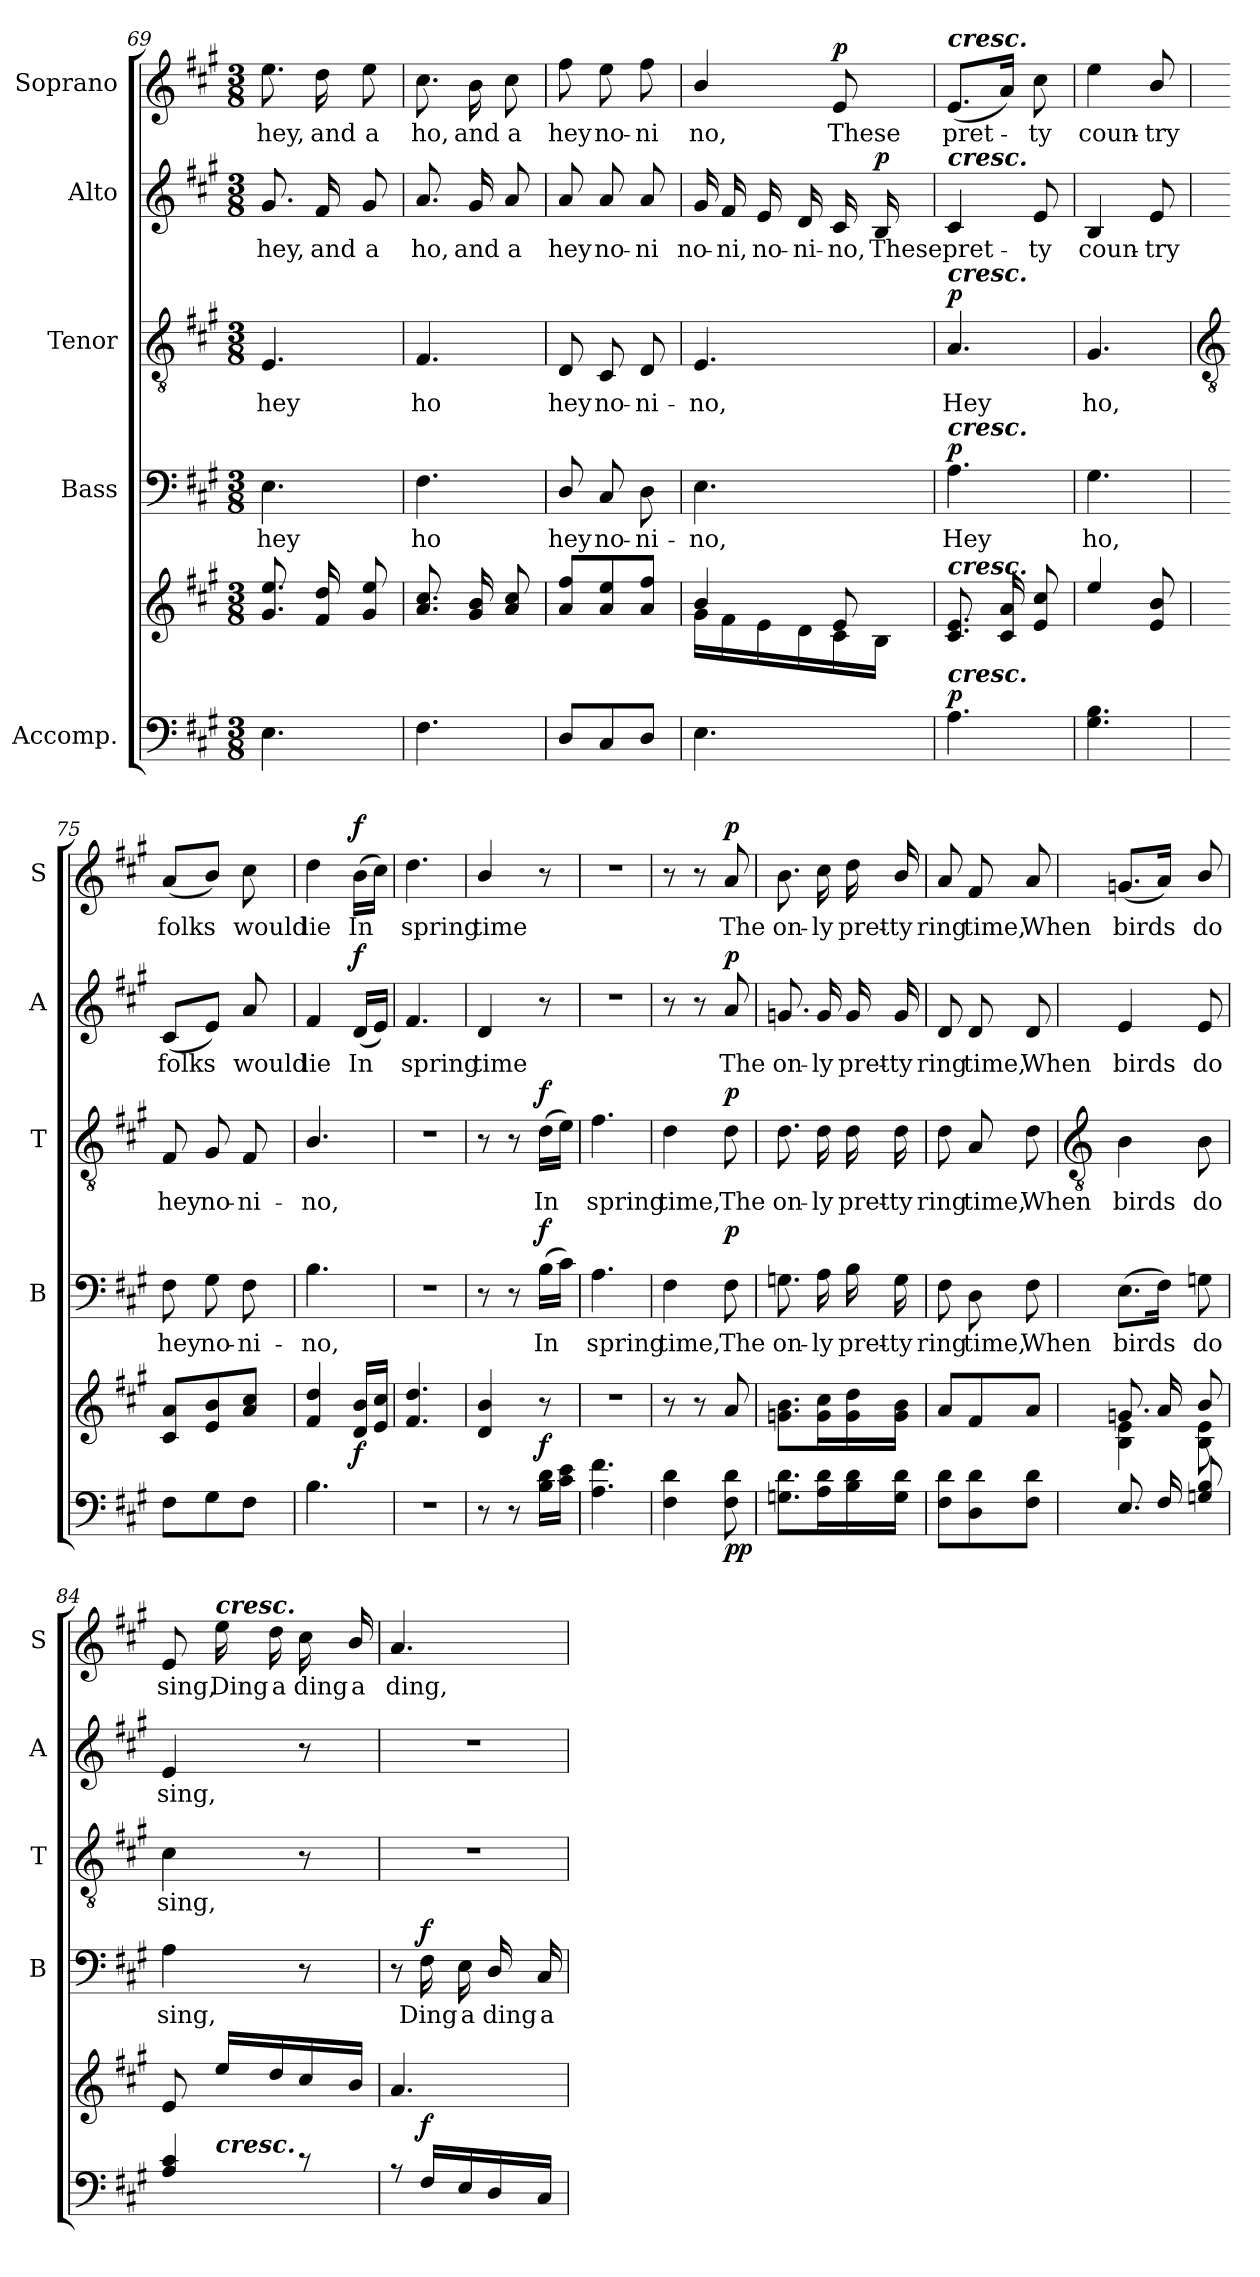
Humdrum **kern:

**kern	**kern	**dynam	**kern	**text	**dynam	**kern	**text	**dynam	**kern	**text	**dynam	**kern	**text	**dynam
*part5	*part5	*part5	*part4	*part4	*part4	*part3	*part3	*part3	*part2	*part2	*part2	*part1	*part1	*part1
*staff6	*staff5	*staff5/6	*staff4	*staff4	*staff4	*staff3	*staff3	*staff3	*staff2	*staff2	*staff2	*staff1	*staff1	*staff1
*I"Accomp.	*	*	*I"Bass	*	*	*I"Tenor	*	*	*I"Alto	*	*	*I"Soprano	*	*
*	*	*	*I'B	*	*	*I'T	*	*	*I'A	*	*	*I'S	*	*
*clefF4	*clefG2	*	*clefF4	*	*	*clefGv2	*	*	*clefG2	*	*	*clefG2	*	*
*k[f#c#g#]	*k[f#c#g#]	*	*k[f#c#g#]	*	*	*k[f#c#g#]	*	*	*k[f#c#g#]	*	*	*k[f#c#g#]	*	*
*A:	*A:	*	*A:	*	*	*A:	*	*	*A:	*	*	*A:	*	*
*M3/8	*M3/8	*	*M3/8	*	*	*M3/8	*	*	*M3/8	*	*	*M3/8	*	*
=69	=69	=69	=69	=69	=69	=69	=69	=69	=69	=69	=69	=69	=69	=69
*	*^	*	*	*	*	*	*	*	*	*	*	*	*	*
!	!	!LO:N:vis=1	!	!	!LO:LY:b	!	!	!LO:LY:b	!	!	!LO:LY:b	!	!	!LO:LY:b	!
4.E	8.g# 8.eeL	4.ryy	.	4.E	hey	.	4.E	hey	.	8.g#	hey,	.	8.ee	hey,	.
!	!	!	!	!	!	!	!	!	!	!	!LO:LY:b	!	!	!LO:LY:b	!
.	16f# 16ddL	.	.	.	.	.	.	.	.	16f#	and	.	16dd	and	.
!	!	!	!	!	!	!	!	!	!	!	!LO:LY:b	!	!	!LO:LY:b	!
.	8g# 8eeJ	.	.	.	.	.	.	.	.	8g#	a	.	8ee	a	.
=70	=70	=70	=70	=70	=70	=70	=70	=70	=70	=70	=70	=70	=70	=70	=70
!	!	!LO:N:vis=1	!	!	!LO:LY:b	!	!	!LO:LY:b	!	!	!LO:LY:b	!	!	!LO:LY:b	!
4.F#	8.a 8.cc#L	4.ryy	.	4.F#	ho	.	4.F#	ho	.	8.a	ho,	.	8.cc#	ho,	.
!	!	!	!	!	!	!	!	!	!	!	!LO:LY:b	!	!	!LO:LY:b	!
.	16g# 16bL	.	.	.	.	.	.	.	.	16g#	and	.	16b	and	.
!	!	!	!	!	!	!	!	!	!	!	!LO:LY:b	!	!	!LO:LY:b	!
.	8a 8cc#J	.	.	.	.	.	.	.	.	8a	a	.	8cc#	a	.
=71	=71	=71	=71	=71	=71	=71	=71	=71	=71	=71	=71	=71	=71	=71	=71
!	!	!LO:N:vis=1	!	!	!LO:LY:b	!	!	!LO:LY:b	!	!	!LO:LY:b	!	!	!LO:LY:b	!
8D/L	8a 8ff#L	4.ryy	.	8D/	hey	.	8D	hey	.	8a	hey	.	8ff#	hey	.
!	!	!	!	!	!LO:LY:b	!	!	!LO:LY:b	!	!	!LO:LY:b	!	!	!LO:LY:b	!
8C#	8a 8ee	.	.	8C#	no-	.	8C#	no-	.	8a	no-	.	8ee	no-	.
!	!	!	!	!	!LO:LY:b	!	!	!LO:LY:b	!	!	!LO:LY:b	!	!	!LO:LY:b	!
8DJ	8a 8ff#J	.	.	8D	-ni-	.	8D	-ni-	.	8a	-ni	.	8ff#	-ni	.
=72	=72	=72	=72	=72	=72	=72	=72	=72	=72	=72	=72	=72	=72	=72	=72
!	!	!	!	!	!LO:LY:b	!	!	!LO:LY:b	!	!	!LO:LY:b	!	!	!LO:LY:b	!
4.E	4b/	16g#\LL	.	4.E	-no,	.	4.E	-no,	.	16g#	no-	.	4b/	no,	.
!	!	!	!	!	!	!	!	!	!	!	!LO:LY:b	!	!	!	!
.	.	16f#\	.	.	.	.	.	.	.	16f#	-ni,	.	.	.	.
!	!	!	!	!	!	!	!	!	!	!	!LO:LY:b	!	!	!	!
.	.	16e\	.	.	.	.	.	.	.	16e	no-	.	.	.	.
!	!	!	!	!	!	!	!	!	!	!	!LO:LY:b	!	!	!	!
.	.	16d\	.	.	.	.	.	.	.	16d	-ni-	.	.	.	.
!	!	!	!	!	!	!	!	!	!	!	!LO:LY:b	!	!	!LO:LY:b	!LO:DY:b
.	8e	16c#\	.	.	.	.	.	.	.	16c#	-no,	.	8e	These	p
!	!	!	!	!	!	!	!	!	!	!	!LO:LY:b	!LO:DY:b	!	!	!
.	.	16B\JJ	.	.	.	.	.	.	.	16B	These	p	.	.	.
=73	=73	=73	=73	=73	=73	=73	=73	=73	=73	=73	=73	=73	=73	=73	=73
!	!	!	!	!	!	!	!	!	!	!	!	!	!LO:TX:a:Bi:t=cresc.	!	!
!	!	!	!	!	!	!	!	!	!	!LO:TX:a:Bi:t=cresc.	!	!	!	!	!
!	!	!	!	!	!	!	!LO:TX:a:Bi:t=cresc.	!	!	!	!	!	!	!	!
!	!	!	!	!LO:TX:a:Bi:t=cresc.	!	!	!	!	!	!	!	!	!	!	!
!	!LO:TX:a:Bi:t=cresc.	!	!	!	!	!	!	!	!	!	!	!	!	!	!
!LO:TX:a:Bi:t=cresc.	!	!	!	!	!	!	!	!	!	!	!	!	!	!	!
!	!	!LO:N:vis=1	!LO:DY:a=2	!	!LO:LY:b	!LO:DY:b	!	!LO:LY:b	!LO:DY:b	!	!LO:LY:b	!	!	!LO:LY:b	!
4.A	8.c# 8.eL	4.ryy	p	4.A	Hey	p	4.A	Hey	p	4c#	pret-	.	(<8.eL	pret-	.
.	16c# 16aL	.	.	.	.	.	.	.	.	.	.	.	16aJ)	.	.
!	!	!	!	!	!	!	!	!	!	!	!LO:LY:b	!	!	!LO:LY:b	!
.	8e 8cc#J	.	.	.	.	.	.	.	.	8e	-ty	.	8cc#	ty	.
=74	=74	=74	=74	=74	=74	=74	=74	=74	=74	=74	=74	=74	=74	=74	=74
!	!	!LO:N:vis=1	!	!	!LO:LY:b	!	!	!LO:LY:b	!	!	!LO:LY:b	!	!	!LO:LY:b	!
4.G# 4.B	4ee	4.ryy	.	4.G#	ho,	.	4.G#	ho,	.	4B	coun-	.	4ee	coun-	.
!	!	!	!	!	!	!	!	!	!	!	!LO:LY:b	!	!	!LO:LY:b	!
.	8e/ 8b/	.	.	.	.	.	.	.	.	8e	-try	.	8b/	-try	.
*	*v	*v	*	*	*	*	*	*	*	*	*	*	*	*	*
!!LO:LB:g=z
=75	=75	=75	=75	=75	=75	=75	=75	=75	=75	=75	=75	=75	=75	=75
*	*	*	*	*	*	*clefGv2	*	*	*	*	*	*	*	*
!	!	!	!	!LO:LY:b	!	!	!LO:LY:b	!	!	!LO:LY:b	!	!	!LO:LY:b	!
8F#L	8c# 8aL	.	8F#	hey	.	8F#	hey	.	(<8c#L	folks	.	(<8aL	folks	.
!	!	!	!	!LO:LY:b	!	!	!LO:LY:b	!	!	!	!	!	!	!
8G#	8e 8b	.	8G#	no-	.	8G#	no-	.	8eJ)	.	.	8bJ)	.	.
!	!	!	!	!LO:LY:b	!	!	!LO:LY:b	!	!	!LO:LY:b	!	!	!LO:LY:b	!
8F#J	8a 8cc#J	.	8F#	-ni-	.	8F#	-ni-	.	8a	would	.	8cc#	would	.
=76	=76	=76	=76	=76	=76	=76	=76	=76	=76	=76	=76	=76	=76	=76
!	!	!	!	!LO:LY:b	!	!	!LO:LY:b	!	!	!LO:LY:b	!	!	!LO:LY:b	!
4.B\	4f# 4dd	.	4.B\	-no,	.	4.B/	-no,	.	4f#	lie	.	4dd	lie	.
!	!	!LO:DY:b	!	!	!	!	!	!	!	!LO:LY:b	!LO:DY:b	!	!LO:LY:b	!LO:DY:b
.	16d 16bLL	f	.	.	.	.	.	.	(<16dLL	In	f	(>16bLL	In	f
.	16e 16cc#JJ	.	.	.	.	.	.	.	16eJJ)	.	.	16cc#JJ)	.	.
=77	=77	=77	=77	=77	=77	=77	=77	=77	=77	=77	=77	=77	=77	=77
!LO:N:vis=1	!	!	!LO:N:vis=1	!	!	!LO:N:vis=1	!	!	!	!LO:LY:b	!	!	!LO:LY:b	!
4.r	4.f# 4.dd	.	4.r	.	.	4.r	.	.	4.f#	spring	.	4.dd	spring	.
=78	=78	=78	=78	=78	=78	=78	=78	=78	=78	=78	=78	=78	=78	=78
!	!	!	!	!	!	!	!	!	!	!LO:LY:b	!	!	!LO:LY:b	!
8r	4d/ 4b/	.	8r	.	.	8r	.	.	4d	time	.	4b/	time	.
8r	.	.	8r	.	.	8r	.	.	.	.	.	.	.	.
!	!	!LO:DY:a=2	!	!LO:LY:b	!LO:DY:b	!	!LO:LY:b	!LO:DY:b	!	!	!	!	!	!
16B 16dLL	8r	f	(>16BLL	In	f	(>16dLL	In	f	8r	.	.	8r	.	.
16c# 16eJJ	.	.	16c#JJ)	.	.	16eJJ)	.	.	.	.	.	.	.	.
=79	=79	=79	=79	=79	=79	=79	=79	=79	=79	=79	=79	=79	=79	=79
!	!LO:N:vis=1	!	!	!LO:LY:b	!	!	!LO:LY:b	!	!LO:N:vis=1	!	!	!LO:N:vis=1	!	!
4.A 4.f#	4.r	.	4.A	spring	.	4.f#	spring	.	4.r	.	.	4.r	.	.
=80	=80	=80	=80	=80	=80	=80	=80	=80	=80	=80	=80	=80	=80	=80
!	!	!	!	!LO:LY:b	!	!	!LO:LY:b	!	!	!	!	!	!	!
4F# 4d	8r	.	4F#	time,	.	4d	time,	.	8r	.	.	8r	.	.
.	8r	.	.	.	.	.	.	.	8r	.	.	8r	.	.
!	!	!LO:DY:b=2	!	!LO:LY:b	!	!	!LO:LY:b	!	!	!LO:LY:b	!	!	!LO:LY:b	!
!	!	!LO:DY:n=1:b	!	!	!LO:DY:b	!	!	!LO:DY:b	!	!	!LO:DY:b	!	!	!LO:DY:b
8F# 8d	8a	p p	8F#	The	p	8d	The	p	8a	The	p	8a	The	p
=81	=81	=81	=81	=81	=81	=81	=81	=81	=81	=81	=81	=81	=81	=81
!	!	!	!	!LO:LY:b	!	!	!LO:LY:b	!	!	!LO:LY:b	!	!	!LO:LY:b	!
8.Gn 8.dL	8.gn 8.bL	.	8.Gn	on-	.	8.d	on-	.	8.gn	on-	.	8.b	on-	.
!	!	!	!	!LO:LY:b	!	!	!LO:LY:b	!	!	!LO:LY:b	!	!	!LO:LY:b	!
16A 16dL	16g 16cc#L	.	16A	-ly	.	16d	-ly	.	16g	-ly	.	16cc#	-ly	.
!	!	!	!	!LO:LY:b	!	!	!LO:LY:b	!	!	!LO:LY:b	!	!	!LO:LY:b	!
16B 16d	16g 16dd	.	16B	pret-	.	16d	pret-	.	16g	pret-	.	16dd	pret-	.
!	!	!	!	!LO:LY:b	!	!	!LO:LY:b	!	!	!LO:LY:b	!	!	!LO:LY:b	!
16G 16dJJ	16g 16bJJ	.	16G	-ty	.	16d	-ty	.	16g	-ty	.	16b/	-ty	.
=82	=82	=82	=82	=82	=82	=82	=82	=82	=82	=82	=82	=82	=82	=82
!	!	!	!	!LO:LY:b	!	!	!LO:LY:b	!	!	!LO:LY:b	!	!	!LO:LY:b	!
8F# 8dL	8aL	.	8F#	ring	.	8d	ring	.	8d	ring	.	8a	ring	.
!	!	!	!	!LO:LY:b	!	!	!LO:LY:b	!	!	!LO:LY:b	!	!	!LO:LY:b	!
8D 8d	8f#	.	8D	time,	.	8A	time,	.	8d	time,	.	8f#	time,	.
!	!	!	!	!LO:LY:b	!	!	!LO:LY:b	!	!	!LO:LY:b	!	!	!LO:LY:b	!
8F# 8dJ	8aJ	.	8F#	When	.	8d	When	.	8d	When	.	8a	When	.
!!LO:LB:g=z
=83	=83	=83	=83	=83	=83	=83	=83	=83	=83	=83	=83	=83	=83	=83
*	*	*	*	*	*	*clefGv2	*	*	*	*	*	*	*	*
*^	*	*	*	*	*	*	*	*	*	*	*	*	*	*
!	!LO:N:vis=1	!	!	!	!LO:LY:b	!	!	!LO:LY:b	!	!	!LO:LY:b	!	!	!LO:LY:b	!
*	*	*^	*	*	*	*	*	*	*	*	*	*	*	*	*
8.EL	4.ryy	8.gnL	4B\ 4e\	.	(>8.EL	birds	.	4B	birds	.	4e	birds	.	(<8.gnL	birds	.
16F#L	.	16aL	.	.	16F#J)	.	.	.	.	.	.	.	.	16aJ)	.	.
!	!	!	!	!	!	!LO:LY:b	!	!	!LO:LY:b	!	!	!LO:LY:b	!	!	!LO:LY:b	!
8Gn 8BJ	.	8bJ	8B\ 8e\	.	8Gn	do	.	8B	do	.	8e	do	.	8b/	do	.
=84	=84	=84	=84	=84	=84	=84	=84	=84	=84	=84	=84	=84	=84	=84	=84	=84
!	!LO:N:vis=1	!	!	!	!	!LO:LY:b	!	!	!LO:LY:b	!	!	!LO:LY:b	!	!	!LO:LY:b	!
4A 4c#	4.ryy	8e	4.ryy	.	4A	sing,	.	4c#	sing,	.	4e	sing,	.	8e	sing,	.
!	!	!	!	!	!	!	!	!	!	!	!	!	!	!LO:TX:a:Bi:t=cresc.	!	!
!	!	!LO:TX:b:Bi:t=cresc.	!	!	!	!	!	!	!	!	!	!	!	!	!	!
!	!	!	!	!	!	!	!	!	!	!	!	!	!	!	!LO:LY:b	!
.	.	16eeLL	.	.	.	.	.	.	.	.	.	.	.	16ee	Ding	.
!	!	!	!	!	!	!	!	!	!	!	!	!	!	!	!LO:LY:b	!
.	.	16dd	.	.	.	.	.	.	.	.	.	.	.	16dd	a	.
!	!	!	!	!	!	!	!	!	!	!	!	!	!	!	!LO:LY:b	!
8r	.	16cc#	.	.	8r	.	.	8r	.	.	8r	.	.	16cc#	ding	.
!	!	!	!	!	!	!	!	!	!	!	!	!	!	!	!LO:LY:b	!
.	.	16bJJ	.	.	.	.	.	.	.	.	.	.	.	16b/	a	.
=85	=85	=85	=85	=85	=85	=85	=85	=85	=85	=85	=85	=85	=85	=85	=85	=85
!	!LO:N:vis=1	!	!	!	!	!	!	!LO:N:vis=1	!	!	!LO:N:vis=1	!	!	!	!LO:LY:b	!
8r	4.ryy	4.a	4.ryy	.	8r	.	.	4.r	.	.	4.r	.	.	4.a	ding,	.
!	!	!	!	!LO:DY:a=2	!	!LO:LY:b	!LO:DY:b	!	!	!	!	!	!	!	!	!
16F#LL	.	.	.	f	16F#	Ding	f	.	.	.	.	.	.	.	.	.
!	!	!	!	!	!	!LO:LY:b	!	!	!	!	!	!	!	!	!	!
16E	.	.	.	.	16E	a	.	.	.	.	.	.	.	.	.	.
!	!	!	!	!	!	!LO:LY:b	!	!	!	!	!	!	!	!	!	!
16D	.	.	.	.	16D/	ding	.	.	.	.	.	.	.	.	.	.
!	!	!	!	!	!	!LO:LY:b	!	!	!	!	!	!	!	!	!	!
16C#JJ	.	.	.	.	16C#	a	.	.	.	.	.	.	.	.	.	.
*v	*v	*	*	*	*	*	*	*	*	*	*	*	*	*	*	*
*	*v	*v	*	*	*	*	*	*	*	*	*	*	*	*	*
=	=	=	=	=	=	=	=	=	=	=	=	=	=	=
*-	*-	*-	*-	*-	*-	*-	*-	*-	*-	*-	*-	*-	*-	*-
